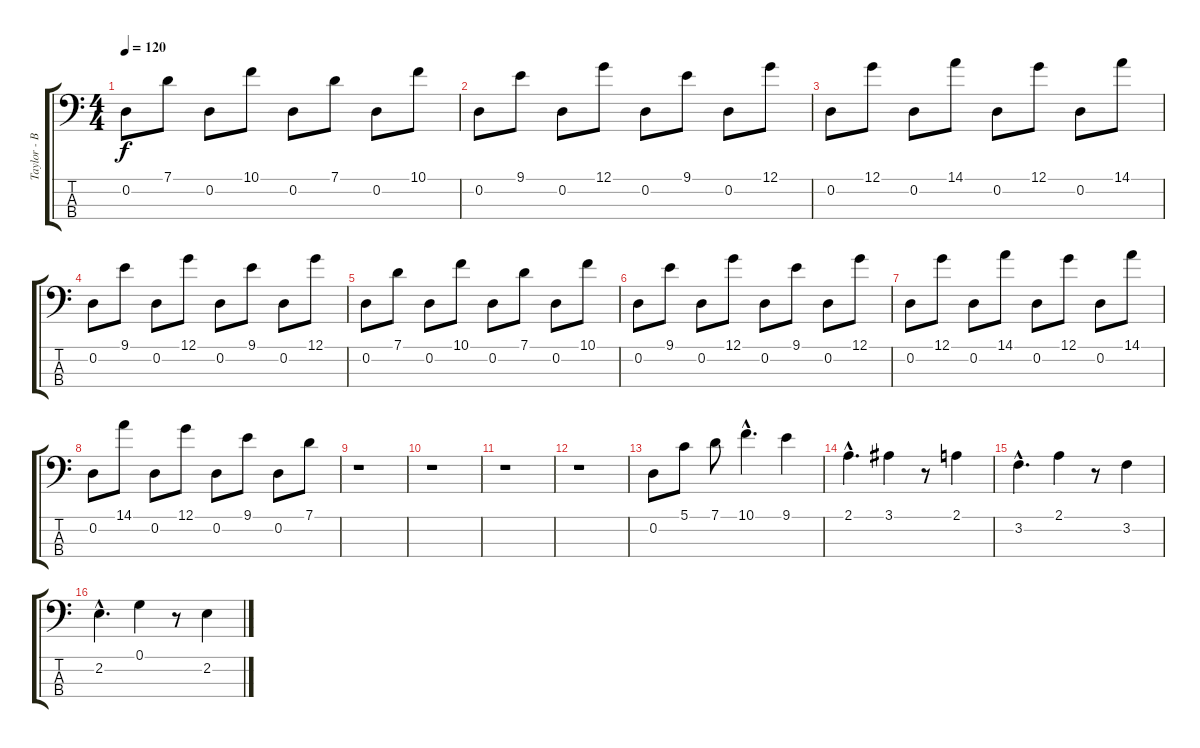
\track ("Taylor - Bass" "Taylor - B") {instrument electricbassfinger}
\staff {score tabs}
\tuning (G2 D2 A1 E1) {hide}
\ts (4 4)
\tempo 120
\clef f4
\ks c
0.2.8{dy f} 7.1.8 0.2.8 10.1.8 0.2.8 7.1.8 0.2.8 10.1.8 |
0.2.8 9.1.8 0.2.8 12.1.8 0.2.8 9.1.8 0.2.8 12.1.8 |
0.2.8 12.1.8 0.2.8 14.1.8 0.2.8 12.1.8 0.2.8 14.1.8 |
0.2.8 9.1.8 0.2.8 12.1.8 0.2.8 9.1.8 0.2.8 12.1.8 |
0.2.8 7.1.8 0.2.8 10.1.8 0.2.8 7.1.8 0.2.8 10.1.8 |
0.2.8 9.1.8 0.2.8 12.1.8 0.2.8 9.1.8 0.2.8 12.1.8 |
0.2.8 12.1.8 0.2.8 14.1.8 0.2.8 12.1.8 0.2.8 14.1.8 |
0.2.8 14.1.8 0.2.8 12.1.8 0.2.8 9.1.8 0.2.8 7.1.8 |
r.1 |
r.1 |
r.1 |
r.1 |
0.2.8 5.1.8 7.1.8 10.1{hac}.4{d} 9.1.4 |
2.1{hac}.4{d} 3.1.4 r.8 2.1.4 |
3.2{hac}.4{d} 2.1.4 r.8 3.2.4 |
2.2{hac}.4{d} 0.1.4 r.8 2.2.4
